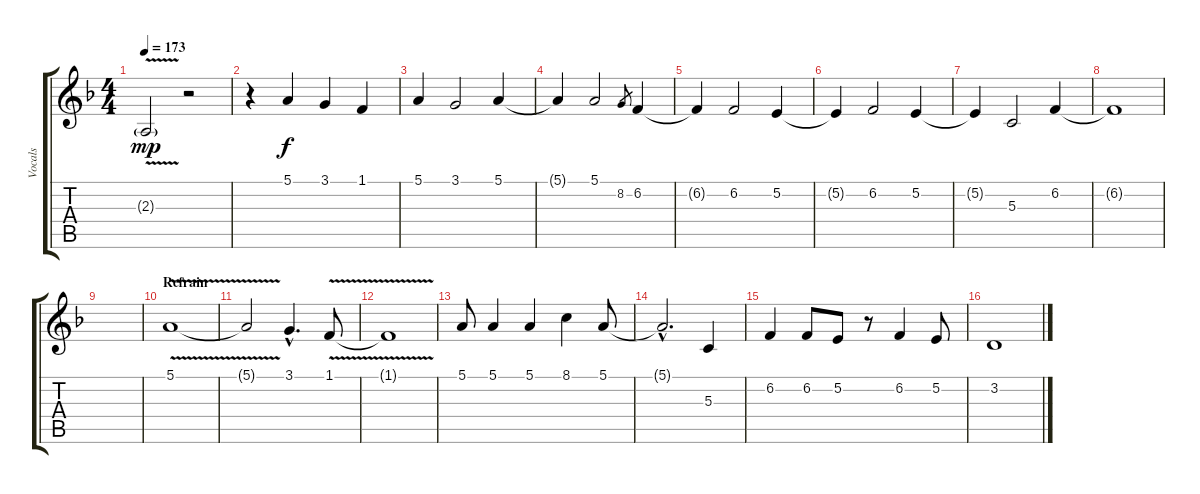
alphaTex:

\track ("Vocals" "Vocals") {instrument violin}
\staff {score tabs}
\tuning (E4 B3 G3 D3 A2 E2) {hide}
\ts (4 4)
\tempo 173
\clef g2
\ks dminor
2.3{v g}.2{dy mp} r.2 |
r.4 5.1.4{dy f} 3.1.4 1.1.4 |
5.1.4 3.1.2 5.1.4 |
5.1{t}.4 5.1.2 8.2.8{gr} 6.2.4 |
6.2{t}.4 6.2.2 5.2.4 |
5.2{t}.4 6.2.2 5.2.4 |
5.2{t}.4 5.3.2 6.2.4 |
6.2{t}.1 |
|
\section ("" "Refrain")
5.1{v}.1 |
5.1{t}.2 3.1{hac}.4{d} 1.1{v}.8 |
1.1{t}.1 |
5.1.8 5.1.4 5.1.4 8.1.4 5.1.8 |
5.1{hac t}.2{d} 5.3.4 |
6.2.4 6.2.8 5.2.8 r.8 6.2.4 5.2.8 |
3.2.1
